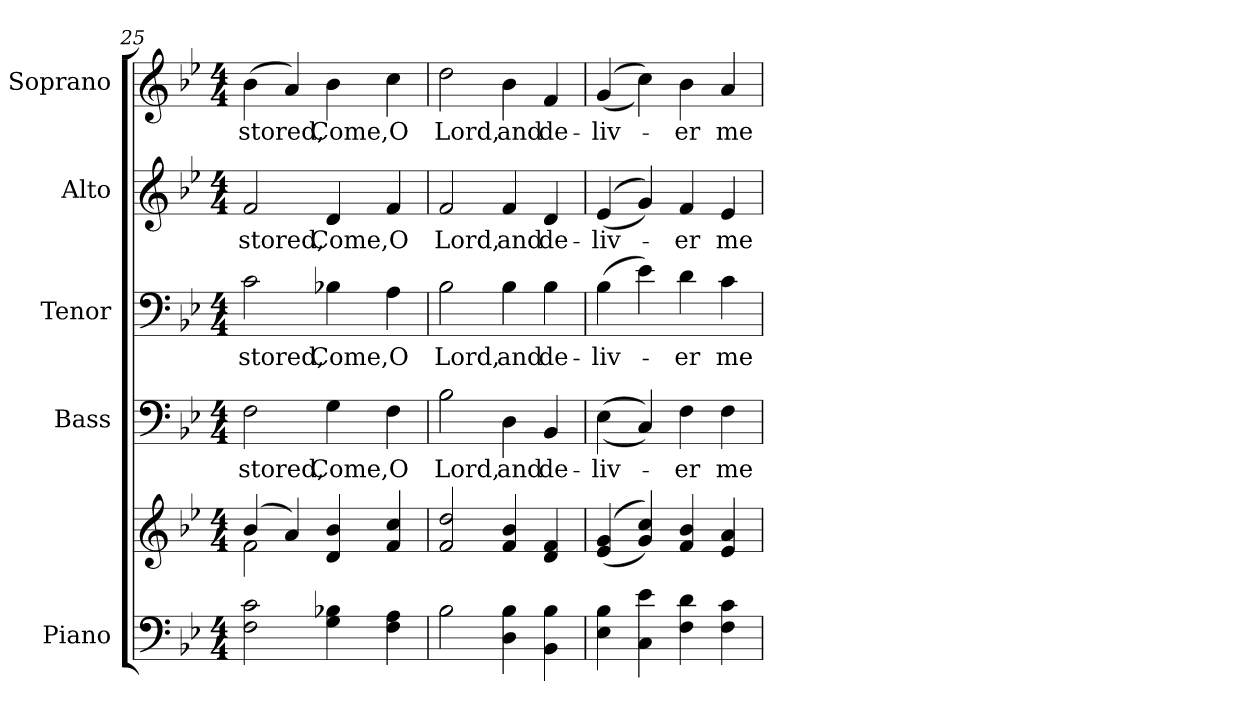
**kern	**kern	**kern	**text	**kern	**text	**kern	**text	**kern	**text
*part5	*part5	*part4	*part4	*part3	*part3	*part2	*part2	*part1	*part1
*staff6	*staff5	*staff4	*staff4	*staff3	*staff3	*staff2	*staff2	*staff1	*staff1
*I"Piano	*	*I"Bass	*	*I"Tenor	*	*I"Alto	*	*I"Soprano	*
*I'Pno.	*	*I'B.	*	*I'T.	*	*I'A.	*	*I'S.	*
*clefF4	*clefG2	*clefF4	*	*clefF4	*	*clefG2	*	*clefG2	*
*k[b-e-]	*k[b-e-]	*k[b-e-]	*	*k[b-e-]	*	*k[b-e-]	*	*k[b-e-]	*
*B-:	*B-:	*B-:	*	*B-:	*	*B-:	*	*B-:	*
*M4/4	*M4/4	*M4/4	*	*M4/4	*	*M4/4	*	*M4/4	*
=25	=25	=25	=25	=25	=25	=25	=25	=25	=25
*	*^	*	*	*	*	*	*	*	*
!	!	!	!	!LO:LY:b:color=#000000	!	!	!	!	!	!
!	!	!	!	!	!	!LO:LY:b:color=#000000	!	!	!	!
!	!	!	!	!	!	!	!	!LO:LY:b:color=#000000	!	!
!	!	!	!	!	!	!	!	!	!	!LO:LY:b:color=#000000
2Fi\ 2ci	(4b-i/	2fi\	2Fi\	stored,	2ci\	stored,	2fi/	stored,	(4b-i\	stored,
.	4ai/)	.	.	.	.	.	.	.	4ai/)	.
!	!	!	!	!LO:LY:b:color=#000000	!	!	!	!	!	!
!	!	!	!	!	!	!LO:LY:b:color=#000000	!	!	!	!
!	!	!	!	!	!	!	!	!LO:LY:b:color=#000000	!	!
!	!	!	!	!	!	!	!	!	!	!LO:LY:b:color=#000000
4Gi\ 4B-Xi	4di/ 4b-i	2ryy	4Gi\	Come,	4B-Xi\	Come,	4di/	Come,	4b-i\	Come,
!	!	!	!	!LO:LY:b:color=#000000	!	!	!	!	!	!
!	!	!	!	!	!	!LO:LY:b:color=#000000	!	!	!	!
!	!	!	!	!	!	!	!	!LO:LY:b:color=#000000	!	!
!	!	!	!	!	!	!	!	!	!	!LO:LY:b:color=#000000
4Fi\ 4Ai	4fi/ 4cci	.	4Fi\	O	4Ai\	O	4fi/	O	4cci\	O
*	*v	*v	*	*	*	*	*	*	*	*
!!LO:PB:g=z
=26	=26	=26	=26	=26	=26	=26	=26	=26	=26
!	!	!	!LO:LY:b:color=#000000	!	!	!	!	!	!
!	!	!	!	!	!LO:LY:b:color=#000000	!	!	!	!
!	!	!	!	!	!	!	!LO:LY:b:color=#000000	!	!
!	!	!	!	!	!	!	!	!	!LO:LY:b:color=#000000
2B-i\	2fi/ 2ddi	2B-i\	Lord,	2B-i\	Lord,	2fi/	Lord,	2ddi\	Lord,
!	!	!	!LO:LY:b:color=#000000	!	!	!	!	!	!
!	!	!	!	!	!LO:LY:b:color=#000000	!	!	!	!
!	!	!	!	!	!	!	!LO:LY:b:color=#000000	!	!
!	!	!	!	!	!	!	!	!	!LO:LY:b:color=#000000
4Di\ 4B-i	4fi/ 4b-i	4Di\	and	4B-i\	and	4fi/	and	4b-i\	and
!	!	!	!LO:LY:b:color=#000000	!	!	!	!	!	!
!	!	!	!	!	!LO:LY:b:color=#000000	!	!	!	!
!	!	!	!	!	!	!	!LO:LY:b:color=#000000	!	!
!	!	!	!	!	!	!	!	!	!LO:LY:b:color=#000000
4BB-i\ 4B-i	4di/ 4fi	4BB-i/	de-	4B-i\	de-	4di/	de-	4fi/	de-
=27	=27	=27	=27	=27	=27	=27	=27	=27	=27
!	!	!	!LO:LY:b:color=#000000	!	!	!	!	!	!
!	!	!	!	!	!LO:LY:b:color=#000000	!	!	!	!
!	!	!	!	!	!	!	!LO:LY:b:color=#000000	!	!
!	!	!	!	!	!	!	!	!	!LO:LY:b:color=#000000
4E-i\ 4B-i	((4e-i/ 4gi	((4E-i\	-liv-	(4B-i\	-liv-	((4e-i/	-liv-	((4gi/	-liv-
4Ci\ 4e-i	4gi/ 4cci))	4Ci/))	.	4e-i\)	.	4gi/))	.	4cci\))	.
!	!	!	!LO:LY:b:color=#000000	!	!	!	!	!	!
!	!	!	!	!	!LO:LY:b:color=#000000	!	!	!	!
!	!	!	!	!	!	!	!LO:LY:b:color=#000000	!	!
!	!	!	!	!	!	!	!	!	!LO:LY:b:color=#000000
4Fi\ 4di	4fi/ 4b-i	4Fi\	-er	4di\	-er	4fi/	-er	4b-i\	-er
!	!	!	!LO:LY:b:color=#000000	!	!	!	!	!	!
!	!	!	!	!	!LO:LY:b:color=#000000	!	!	!	!
!	!	!	!	!	!	!	!LO:LY:b:color=#000000	!	!
!	!	!	!	!	!	!	!	!	!LO:LY:b:color=#000000
4Fi\ 4ci	4e-i/ 4ai	4Fi\	me	4ci\	me	4e-i/	me	4ai/	me
=	=	=	=	=	=	=	=	=	=
*-	*-	*-	*-	*-	*-	*-	*-	*-	*-
